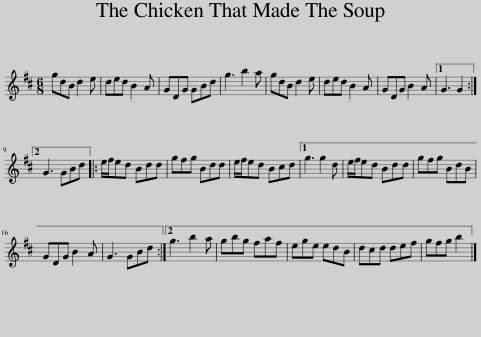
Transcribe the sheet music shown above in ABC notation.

X:1
L:1/8
M:6/8
I:linebreak $
K:D
V:1 treble
V:1
 gdB d2 e | ded B2 A | GDG GBd | g3 b2 a | gdB d2 e | %5
 ded B2 A | GDG B2 A |1 G3 G2 :|2$ G3 GBd |: e/f/ed Bdd | %10
 gfg Bdd | e/f/ed Bcd |1 g3 g2 d | e/f/ed Bdd | gfg BdB |$ %15
 GDG B2 A | G3 GBd :|2 g3 b2 a | gbg faf | ege edB | %20
 dcd def | gfg b2 |] %22
